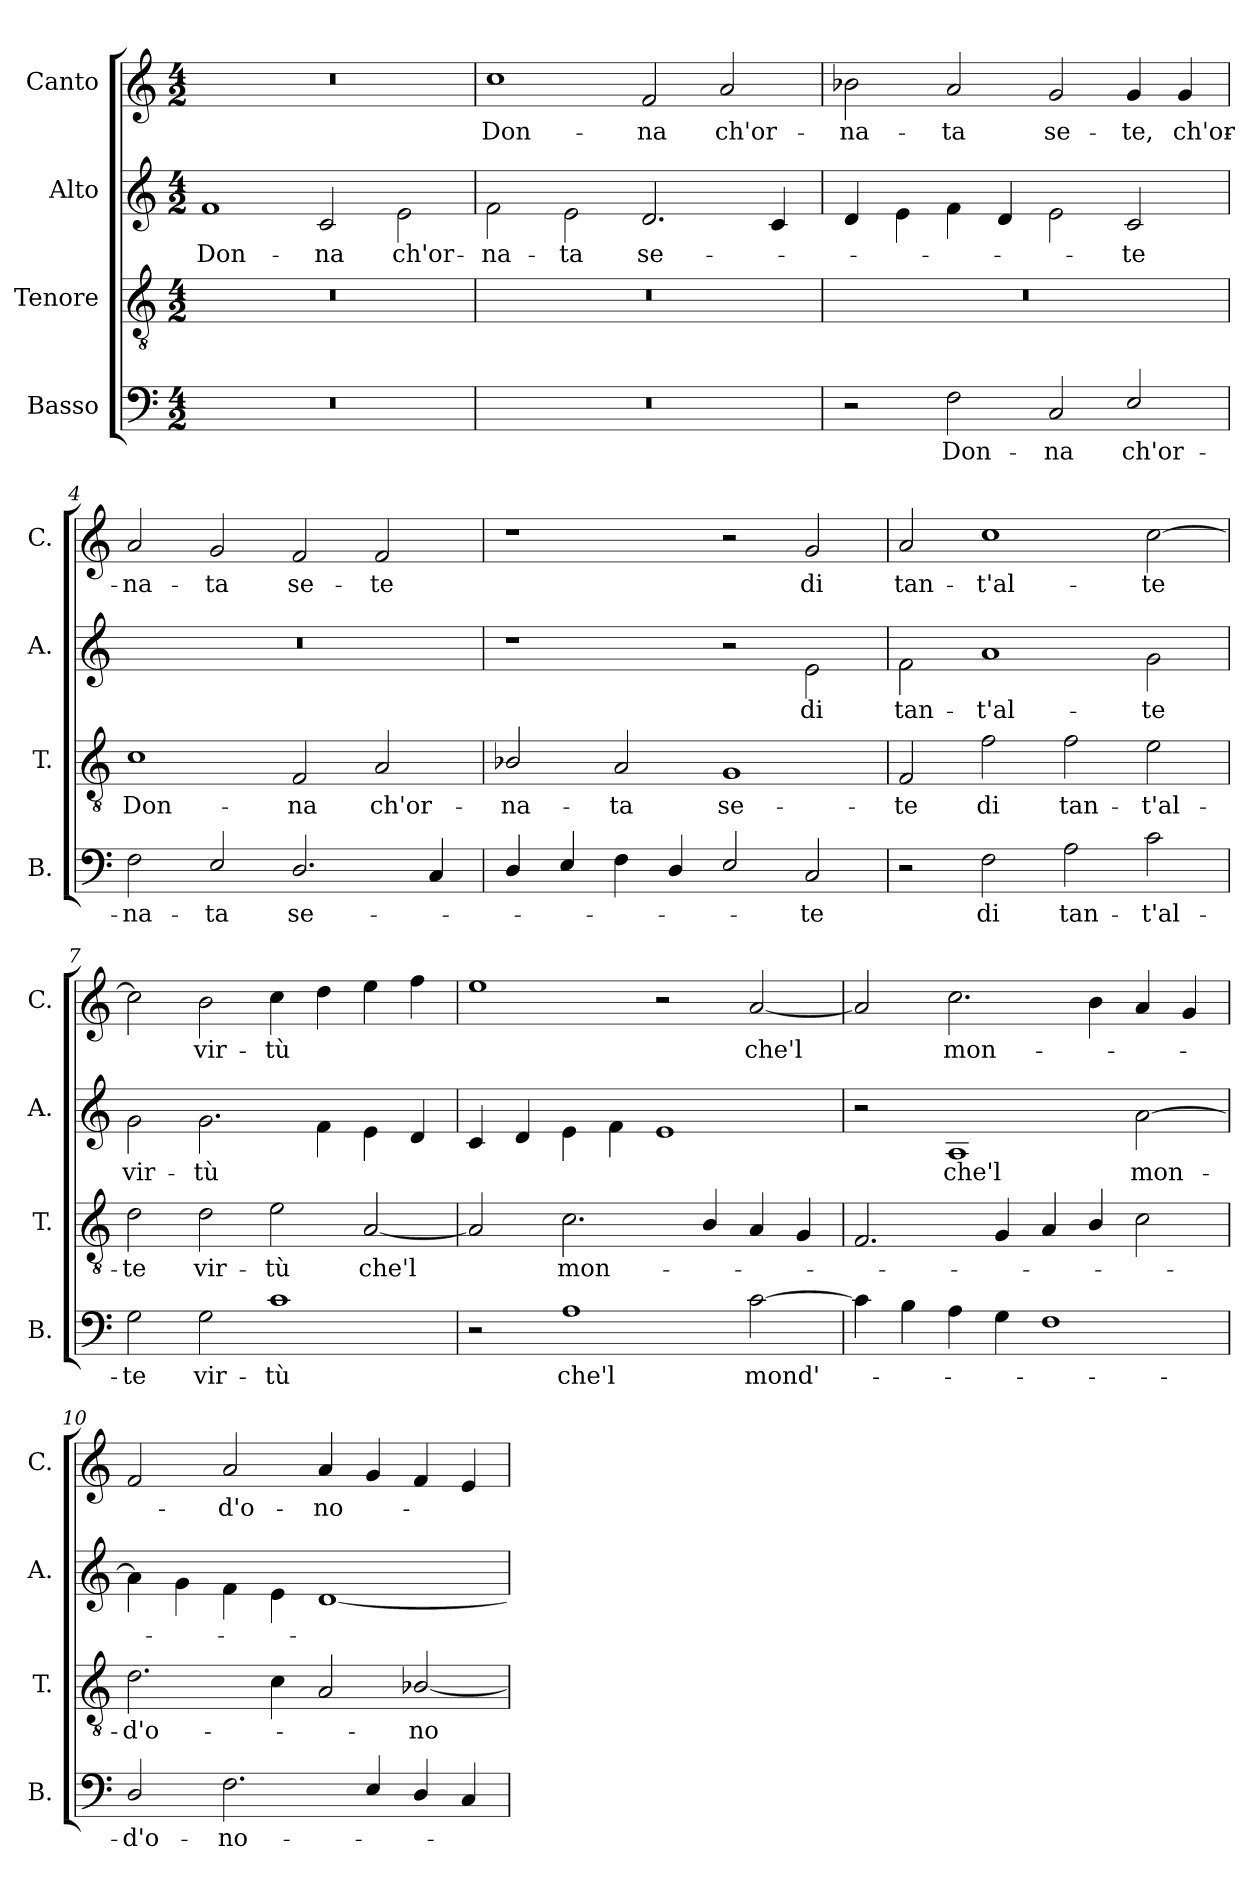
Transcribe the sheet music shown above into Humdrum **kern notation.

**kern	**text	**kern	**text	**kern	**text	**kern	**text
*part4	*part4	*part3	*part3	*part2	*part2	*part1	*part1
*staff4	*staff4	*staff3	*staff3	*staff2	*staff2	*staff1	*staff1
*I"Basso	*	*I"Tenore	*	*I"Alto	*	*I"Canto	*
*I'B.	*	*I'T.	*	*I'A.	*	*I'C.	*
*clefF4	*	*clefGv2	*	*clefG2	*	*clefG2	*
*k[]	*	*k[]	*	*k[]	*	*k[]	*
*M4/2	*	*M4/2	*	*M4/2	*	*M4/2	*
=1	=1	=1	=1	=1	=1	=1	=1
0r	.	0r	.	1f	Don-	0r	.
.	.	.	.	2c/	-na	.	.
.	.	.	.	2e\	ch'or-	.	.
=2	=2	=2	=2	=2	=2	=2	=2
0r	.	0r	.	2f\	-na-	1cc	Don-
.	.	.	.	2e\	-ta	.	.
.	.	.	.	2.d/	se-	2f/	-na
.	.	.	.	.	.	2a/	ch'or-
.	.	.	.	4c/	.	.	.
=3	=3	=3	=3	=3	=3	=3	=3
2r	.	0r	.	4d/	.	2b-X\	-na-
.	.	.	.	4e\	.	.	.
2F\	Don-	.	.	4f\	.	2a/	-ta
.	.	.	.	4d/	.	.	.
2C/	-na	.	.	2e\	.	2g/	se-
2E/	ch'or-	.	.	2c/	-te	4g/	-te,
.	.	.	.	.	.	4g/	ch'or-
=4	=4	=4	=4	=4	=4	=4	=4
2F\	-na-	1c	Don-	0r	.	2a/	-na-
2E/	-ta	.	.	.	.	2g/	-ta
2.D/	se-	2F/	-na	.	.	2f/	se-
.	.	2A/	ch'or-	.	.	2f/	-te
4C/	.	.	.	.	.	.	.
!!LO:LB:g=z
=5	=5	=5	=5	=5	=5	=5	=5
4D/	.	2B-X/	-na-	1r	.	1r	.
4E/	.	.	.	.	.	.	.
4F\	.	2A/	-ta	.	.	.	.
4D/	.	.	.	.	.	.	.
2E/	.	1G	se-	2r	.	2r	.
2C/	-te	.	.	2e\	di	2g/	di
=6	=6	=6	=6	=6	=6	=6	=6
2r	.	2F/	-te	2f\	tan-	2a/	tan-
2F\	di	2f\	di	1a	-t'al-	1cc	-t'al-
2A\	tan-	2f\	tan-	.	.	.	.
2c\	-t'al-	2e\	-t'al-	2g\	-te	[2cc\	-te
=7	=7	=7	=7	=7	=7	=7	=7
2G\	-te	2d\	-te	2g\	vir-	2cc\]	.
2G\	vir-	2d\	vir-	2.g\	-tù	2b\	vir-
1c	-tù	2e\	-tù	.	.	4cc\	-tù
.	.	.	.	4f\	.	4dd\	.
.	.	[2A/	che'l	4e\	.	4ee\	.
.	.	.	.	4d/	.	4ff\	.
=8	=8	=8	=8	=8	=8	=8	=8
2r	.	2A/]	.	4c/	.	1ee	.
.	.	.	.	4d/	.	.	.
1A	che'l	2.c\	mon-	4e\	.	.	.
.	.	.	.	4f\	.	.	.
.	.	.	.	1e	.	2r	.
.	.	4B/	.	.	.	.	.
[2c\	mond'-	4A/	.	.	.	[2a/	che'l
.	.	4G/	.	.	.	.	.
=9	=9	=9	=9	=9	=9	=9	=9
4c\]	.	2.F/	.	2r	.	2a/]	.
4B\	.	.	.	.	.	.	.
4A\	.	.	.	1A	che'l	2.cc\	mon-
4G\	.	4G/	.	.	.	.	.
1F	.	4A/	.	.	.	.	.
.	.	4B/	.	.	.	4b\	.
.	.	2c\	.	[2a\	mon-	4a/	.
.	.	.	.	.	.	4g/	.
!!LO:LB:g=z
=10	=10	=10	=10	=10	=10	=10	=10
2D/	-d'o-	2.d\	-d'o-	4a\]	.	2f/	.
.	.	.	.	4g\	.	.	.
2.F\	-no-	.	.	4f\	.	2a/	-d'o-
.	.	4c\	.	4e\	.	.	.
.	.	2A/	.	[1d	.	4a/	-no-
4E/	.	.	.	.	.	4g/	.
4D/	.	[2B-X/	-no-	.	.	4f/	.
4C/	.	.	.	.	.	4e/	.
=	=	=	=	=	=	=	=
*-	*-	*-	*-	*-	*-	*-	*-
